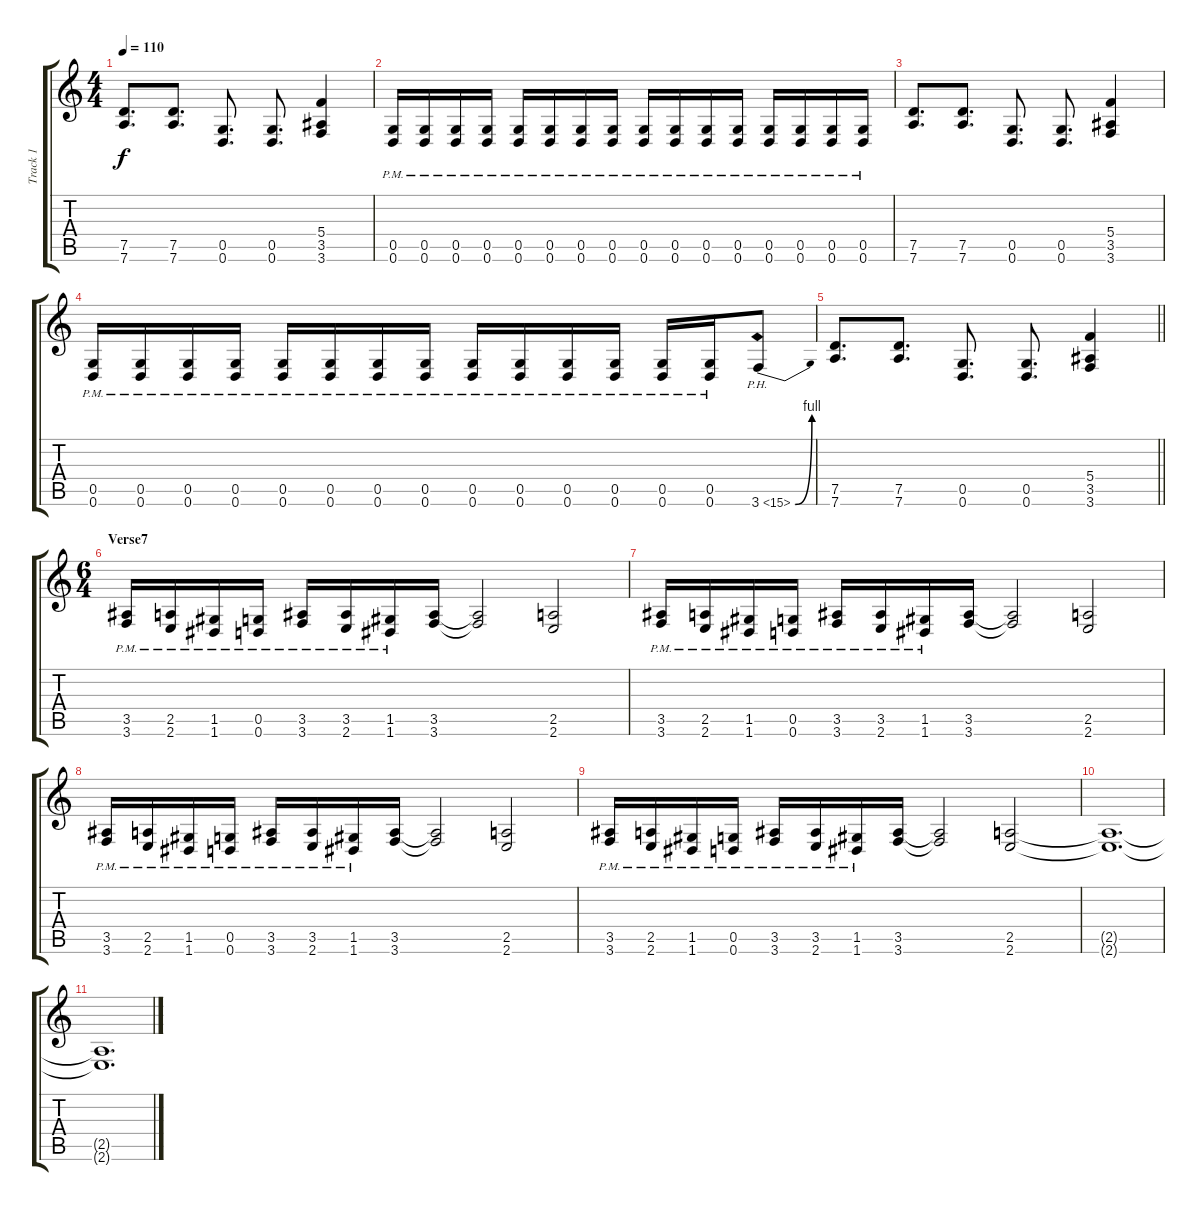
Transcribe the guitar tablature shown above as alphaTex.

\track ("Track 1" "Track 1") {instrument overdrivenguitar}
\staff {score tabs}
\tuning (D4 A3 F3 C3 G2 D2) {hide}
\ts (4 4)
\tempo 110
\clef g2
\ks c
(7.5 7.6).8{d dy f} (7.5 7.6).8{d} (0.5 0.6).8{d} (0.5 0.6).8{d} (5.4 3.5 3.6).4 |
(0.5{pm} 0.6{pm}).16 (0.5{pm} 0.6{pm}).16 (0.5{pm} 0.6{pm}).16 (0.5{pm} 0.6{pm}).16 (0.5{pm} 0.6{pm}).16 (0.5{pm} 0.6{pm}).16 (0.5{pm} 0.6{pm}).16 (0.5{pm} 0.6{pm}).16 (0.5{pm} 0.6{pm}).16 (0.5{pm} 0.6{pm}).16 (0.5{pm} 0.6{pm}).16 (0.5{pm} 0.6{pm}).16 (0.5{pm} 0.6{pm}).16 (0.5{pm} 0.6{pm}).16 (0.5{pm} 0.6{pm}).16 (0.5{pm} 0.6{pm}).16 |
(7.5 7.6).8{d} (7.5 7.6).8{d} (0.5 0.6).8{d} (0.5 0.6).8{d} (5.4 3.5 3.6).4 |
(0.5{pm} 0.6{pm}).16 (0.5{pm} 0.6{pm}).16 (0.5{pm} 0.6{pm}).16 (0.5{pm} 0.6{pm}).16 (0.5{pm} 0.6{pm}).16 (0.5{pm} 0.6{pm}).16 (0.5{pm} 0.6{pm}).16 (0.5{pm} 0.6{pm}).16 (0.5{pm} 0.6{pm}).16 (0.5{pm} 0.6{pm}).16 (0.5{pm} 0.6{pm}).16 (0.5{pm} 0.6{pm}).16 (0.5{pm} 0.6{pm}).16 (0.5{pm} 0.6{pm}).16 3.6{be (bend 0 0 60 4) ph 12}.8 |
\barLineRight lightlight
(7.5 7.6).8{d} (7.5 7.6).8{d} (0.5 0.6).8{d} (0.5 0.6).8{d} (5.4 3.5 3.6).4 |
\ts (6 4)
\section ("" "Verse7")
(3.5{pm} 3.6{pm}).16 (2.5{pm} 2.6{pm}).16 (1.5{pm} 1.6{pm}).16 (0.5{pm} 0.6{pm}).16 (3.5{pm} 3.6{pm}).16 (3.5{pm} 2.6{pm}).16 (1.5{pm} 1.6{pm}).16 (3.5 3.6).16 (3.5{t} 3.6{t}).2 (2.5 2.6).2 |
(3.5{pm} 3.6{pm}).16 (2.5{pm} 2.6{pm}).16 (1.5{pm} 1.6{pm}).16 (0.5{pm} 0.6{pm}).16 (3.5{pm} 3.6{pm}).16 (3.5{pm} 2.6{pm}).16 (1.5{pm} 1.6{pm}).16 (3.5 3.6).16 (3.5{t} 3.6{t}).2 (2.5 2.6).2 |
(3.5{pm} 3.6{pm}).16 (2.5{pm} 2.6{pm}).16 (1.5{pm} 1.6{pm}).16 (0.5{pm} 0.6{pm}).16 (3.5{pm} 3.6{pm}).16 (3.5{pm} 2.6{pm}).16 (1.5{pm} 1.6{pm}).16 (3.5 3.6).16 (3.5{t} 3.6{t}).2 (2.5 2.6).2 |
(3.5{pm} 3.6{pm}).16 (2.5{pm} 2.6{pm}).16 (1.5{pm} 1.6{pm}).16 (0.5{pm} 0.6{pm}).16 (3.5{pm} 3.6{pm}).16 (3.5{pm} 2.6{pm}).16 (1.5{pm} 1.6{pm}).16 (3.5 3.6).16 (3.5{t} 3.6{t}).2 (2.5 2.6).2 |
(2.5{t} 2.6{t}).1{d} |
(2.5{t} 2.6{t}).1{d}
